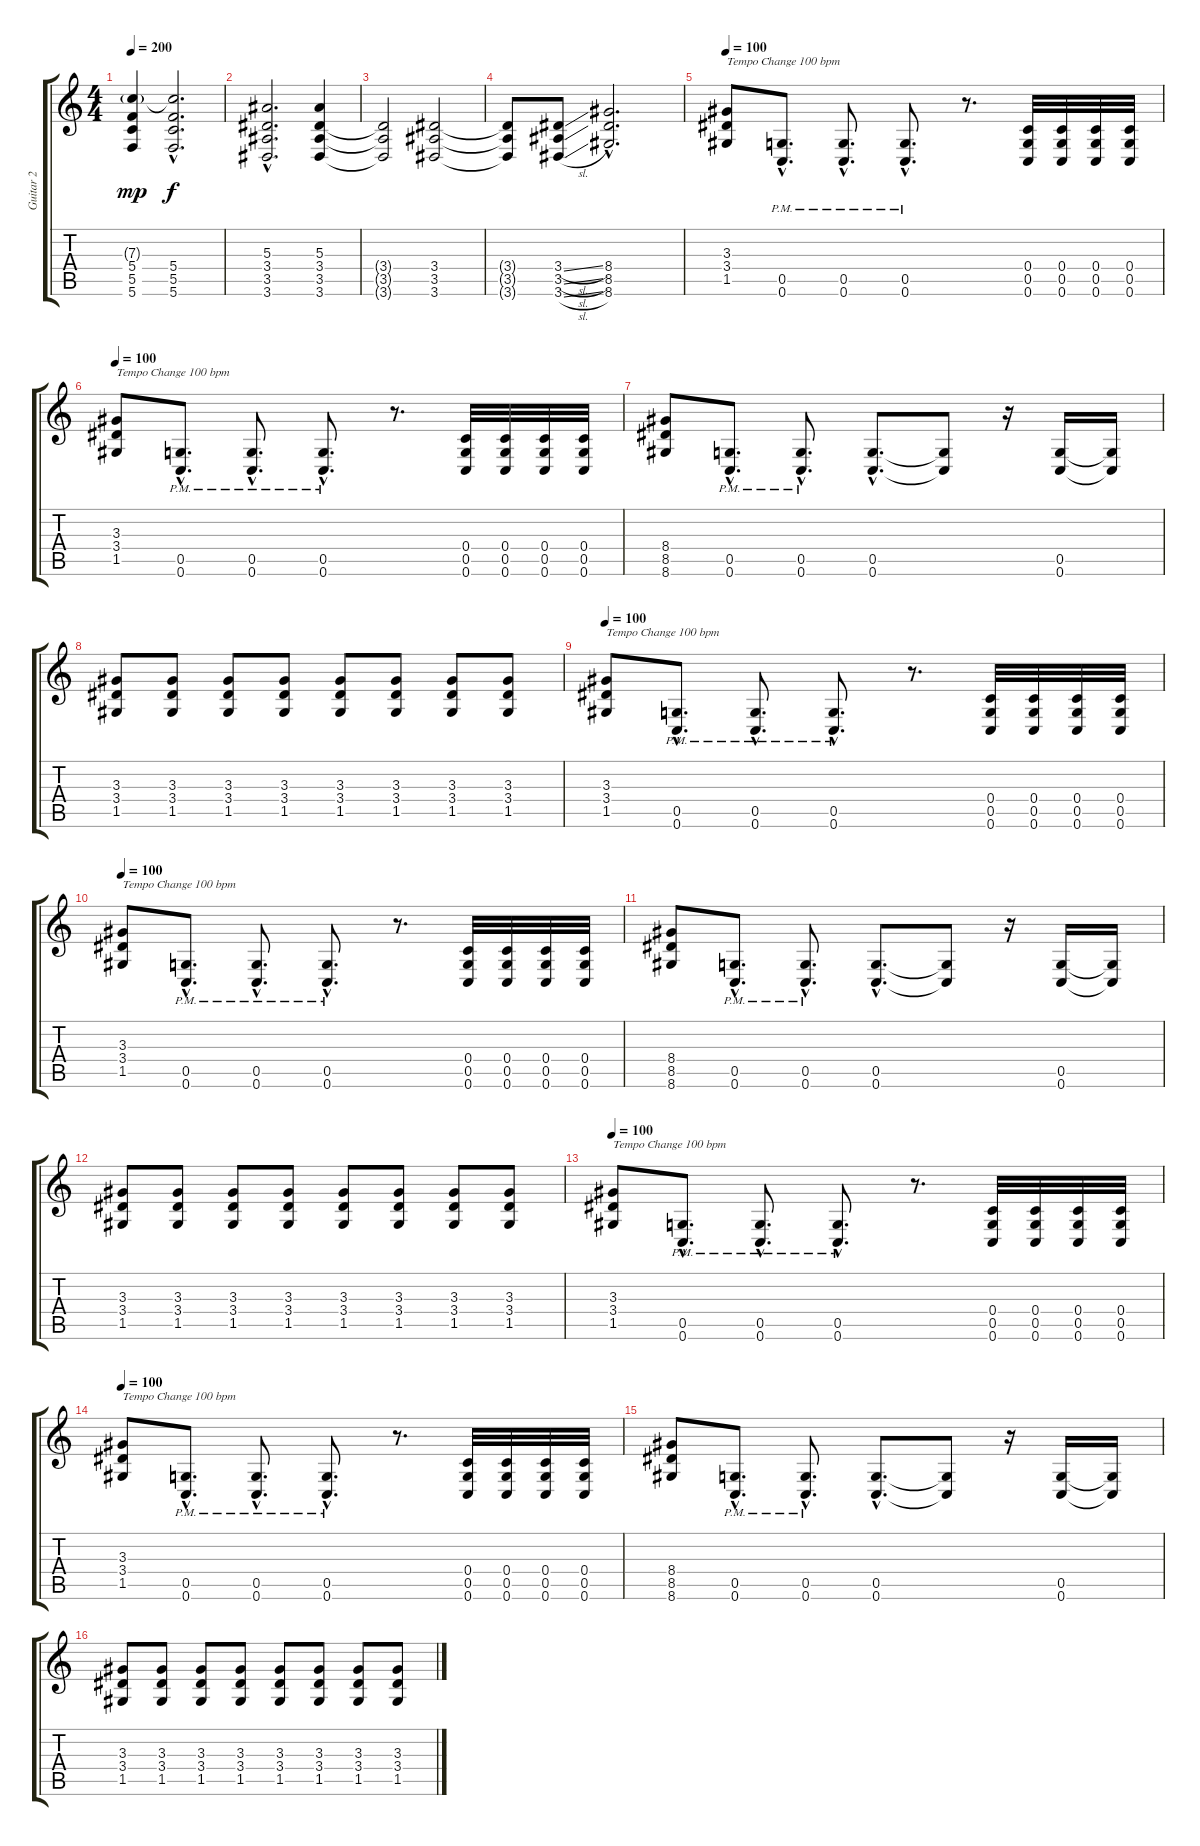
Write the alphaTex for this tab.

\track ("Guitar 2" "Guitar 2") {instrument distortionguitar}
\staff {score tabs}
\tuning (D4 A3 F3 C3 G2 C2) {hide}
\ts (4 4)
\tempo 200
\clef g2
\ks c
(7.3{g} 5.4{t} 5.5{t} 5.6{t}).4{dy mp} (7.3{hac t} 5.4{hac} 5.5{hac} 5.6{hac}).2{d dy f} |
(5.3{hac} 3.4{hac} 3.5{hac} 3.6{hac}).2{d} (5.3 3.4 3.5 3.6).4 |
(3.4{t} 3.5{t} 3.6{t}).2 (3.4 3.5 3.6).2 |
(3.4{t} 3.5{t} 3.6{t}).8 (3.4{sl} 3.5{sl} 3.6{sl}).8 (8.4{hac} 8.5{hac} 8.6{hac}).2{d} |
\tempo 100
(3.3 3.4 1.5).8{txt "Tempo Change 100 bpm"} (0.5{hac pm} 0.6{hac pm}).8{d} (0.5{hac pm} 0.6{hac pm}).8{d} (0.5{hac pm} 0.6{hac pm}).8{d} r.8{d} (0.4 0.5 0.6).32 (0.4 0.5 0.6).32 (0.4 0.5 0.6).32 (0.4 0.5 0.6).32 |
\tempo 100
(3.3 3.4 1.5).8{txt "Tempo Change 100 bpm"} (0.5{hac pm} 0.6{hac pm}).8{d} (0.5{hac pm} 0.6{hac pm}).8{d} (0.5{hac pm} 0.6{hac pm}).8{d} r.8{d} (0.4 0.5 0.6).32 (0.4 0.5 0.6).32 (0.4 0.5 0.6).32 (0.4 0.5 0.6).32 |
(8.4 8.5 8.6).8 (0.5{hac pm} 0.6{hac pm}).8{d} (0.5{hac pm} 0.6{hac pm}).8{d} (0.5{hac} 0.6{hac}).8{d} (0.5{t} 0.6{t}).8 r.16 (0.5 0.6).16 (0.5{t} 0.6{t}).16 |
(3.3 3.4 1.5).8 (3.3 3.4 1.5).8 (3.3 3.4 1.5).8 (3.3 3.4 1.5).8 (3.3 3.4 1.5).8 (3.3 3.4 1.5).8 (3.3 3.4 1.5).8 (3.3 3.4 1.5).8 |
\tempo 100
(3.3 3.4 1.5).8{txt "Tempo Change 100 bpm"} (0.5{hac pm} 0.6{hac pm}).8{d} (0.5{hac pm} 0.6{hac pm}).8{d} (0.5{hac pm} 0.6{hac pm}).8{d} r.8{d} (0.4 0.5 0.6).32 (0.4 0.5 0.6).32 (0.4 0.5 0.6).32 (0.4 0.5 0.6).32 |
\tempo 100
(3.3 3.4 1.5).8{txt "Tempo Change 100 bpm"} (0.5{hac pm} 0.6{hac pm}).8{d} (0.5{hac pm} 0.6{hac pm}).8{d} (0.5{hac pm} 0.6{hac pm}).8{d} r.8{d} (0.4 0.5 0.6).32 (0.4 0.5 0.6).32 (0.4 0.5 0.6).32 (0.4 0.5 0.6).32 |
(8.4 8.5 8.6).8 (0.5{hac pm} 0.6{hac pm}).8{d} (0.5{hac pm} 0.6{hac pm}).8{d} (0.5{hac} 0.6{hac}).8{d} (0.5{t} 0.6{t}).8 r.16 (0.5 0.6).16 (0.5{t} 0.6{t}).16 |
(3.3 3.4 1.5).8 (3.3 3.4 1.5).8 (3.3 3.4 1.5).8 (3.3 3.4 1.5).8 (3.3 3.4 1.5).8 (3.3 3.4 1.5).8 (3.3 3.4 1.5).8 (3.3 3.4 1.5).8 |
\tempo 100
(3.3 3.4 1.5).8{txt "Tempo Change 100 bpm"} (0.5{hac pm} 0.6{hac pm}).8{d} (0.5{hac pm} 0.6{hac pm}).8{d} (0.5{hac pm} 0.6{hac pm}).8{d} r.8{d} (0.4 0.5 0.6).32 (0.4 0.5 0.6).32 (0.4 0.5 0.6).32 (0.4 0.5 0.6).32 |
\tempo 100
(3.3 3.4 1.5).8{txt "Tempo Change 100 bpm"} (0.5{hac pm} 0.6{hac pm}).8{d} (0.5{hac pm} 0.6{hac pm}).8{d} (0.5{hac pm} 0.6{hac pm}).8{d} r.8{d} (0.4 0.5 0.6).32 (0.4 0.5 0.6).32 (0.4 0.5 0.6).32 (0.4 0.5 0.6).32 |
(8.4 8.5 8.6).8 (0.5{hac pm} 0.6{hac pm}).8{d} (0.5{hac pm} 0.6{hac pm}).8{d} (0.5{hac} 0.6{hac}).8{d} (0.5{t} 0.6{t}).8 r.16 (0.5 0.6).16 (0.5{t} 0.6{t}).16 |
(3.3 3.4 1.5).8 (3.3 3.4 1.5).8 (3.3 3.4 1.5).8 (3.3 3.4 1.5).8 (3.3 3.4 1.5).8 (3.3 3.4 1.5).8 (3.3 3.4 1.5).8 (3.3 3.4 1.5).8
